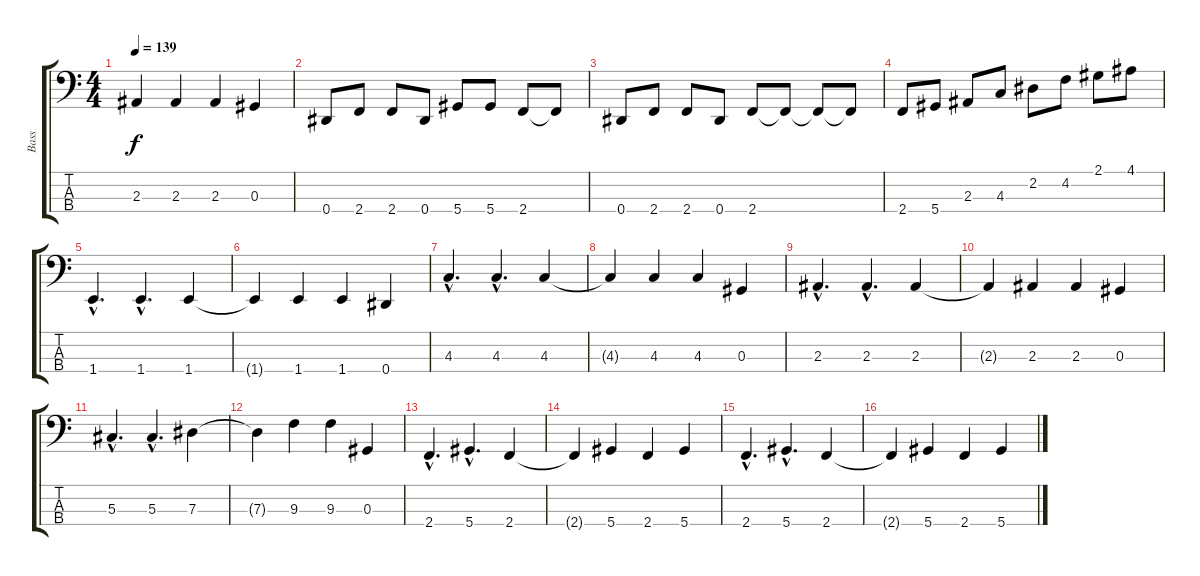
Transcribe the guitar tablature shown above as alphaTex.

\track ("Bass" "Bass") {instrument electricbassfinger}
\staff {score tabs}
\tuning (Gb2 Db2 Ab1 Eb1) {hide}
\ts (4 4)
\tempo 139
\clef f4
\ks c
2.3{t}.4{dy f} 2.3.4 2.3.4 0.3.4 |
0.4.8 2.4.8 2.4.8 0.4.8 5.4.8 5.4.8 2.4.8 2.4{t}.8 |
0.4.8 2.4.8 2.4.8 0.4.8 2.4.8 2.4{t}.8 2.4{t}.8 2.4{t}.8 |
2.4.8 5.4.8 2.3.8 4.3.8 2.2.8 4.2.8 2.1.8 4.1.8 |
1.4{hac}.4{d} 1.4{hac}.4{d} 1.4.4 |
1.4{t}.4 1.4.4 1.4.4 0.4.4 |
4.3{hac}.4{d} 4.3{hac}.4{d} 4.3.4 |
4.3{t}.4 4.3.4 4.3.4 0.3.4 |
2.3{hac}.4{d} 2.3{hac}.4{d} 2.3.4 |
2.3{t}.4 2.3.4 2.3.4 0.3.4 |
5.3{hac}.4{d} 5.3{hac}.4{d} 7.3.4 |
7.3{t}.4 9.3.4 9.3.4 0.3.4 |
2.4{hac}.4{d} 5.4{hac}.4{d} 2.4.4 |
2.4{t}.4 5.4.4 2.4.4 5.4.4 |
2.4{hac}.4{d} 5.4{hac}.4{d} 2.4.4 |
2.4{t}.4 5.4.4 2.4.4 5.4.4
